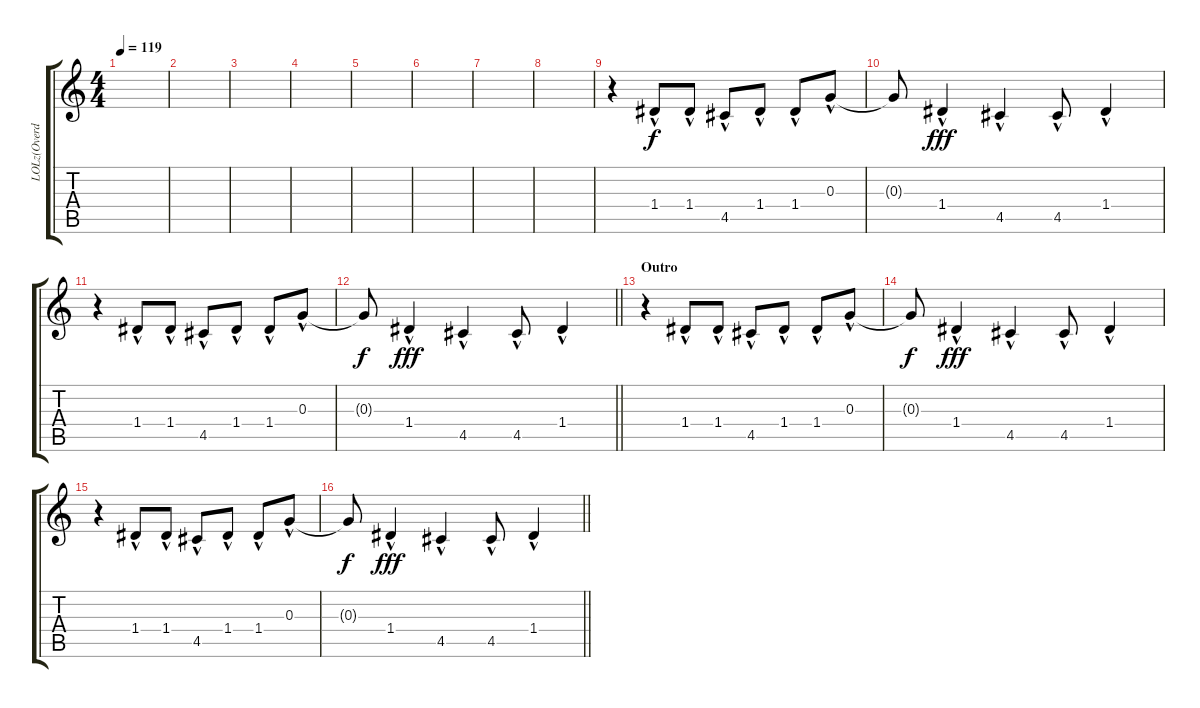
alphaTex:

\track ("LOLz(Overdub/Lead)" "LOLz(Overd") {instrument electricguitarjazz}
\staff {score tabs}
\tuning (E4 B3 G3 D3 A2 E2) {hide}
\ts (4 4)
\tempo 119
\clef g2
\ks c
|
|
|
|
|
|
|
|
r.4 1.4{hac}.8{volume 14 instrument electricguitarjazz} 1.4{hac}.8 4.5{hac}.8 1.4{hac}.8 1.4{hac}.8 0.3{hac}.8 |
0.3{t}.8{dy f} 1.4{hac}.4{dy fff} 4.5{hac}.4 4.5{hac}.8 1.4{hac}.4 |
r.4 1.4{hac}.8 1.4{hac}.8 4.5{hac}.8 1.4{hac}.8 1.4{hac}.8 0.3{hac}.8 |
\barLineRight lightlight
0.3{t}.8{dy f} 1.4{hac}.4{dy fff} 4.5{hac}.4 4.5{hac}.8 1.4{hac}.4 |
\section ("" "Outro")
r.4 1.4{hac}.8 1.4{hac}.8 4.5{hac}.8 1.4{hac}.8 1.4{hac}.8 0.3{hac}.8 |
0.3{t}.8{dy f} 1.4{hac}.4{dy fff} 4.5{hac}.4 4.5{hac}.8 1.4{hac}.4 |
r.4 1.4{hac}.8 1.4{hac}.8 4.5{hac}.8 1.4{hac}.8 1.4{hac}.8 0.3{hac}.8 |
\barLineRight lightlight
0.3{t}.8{dy f} 1.4{hac}.4{dy fff} 4.5{hac}.4 4.5{hac}.8 1.4{hac}.4
